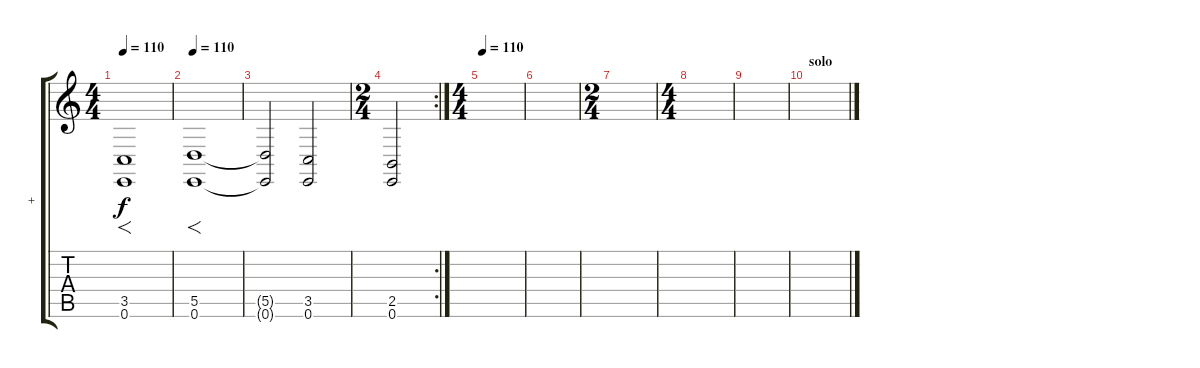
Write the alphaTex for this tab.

\track ("+" "+") {instrument cello}
\staff {score tabs}
\tuning (E4 B3 G3 D3 A2 E2) {hide}
\ts (4 4)
\tempo 110
\clef g2
\ks c
(3.5 0.6).1{f dy f} |
\tempo 110
(5.5 0.6).1{f} |
(5.5{t} 0.6{t}).2 (3.5 0.6).2 |
\rc 2
\ts (2 4)
(2.5 0.6).2 |
\ts (4 4)
\tempo 110
|
|
\ts (2 4)
|
\ts (4 4)
|
|
\section ("" "solo")
